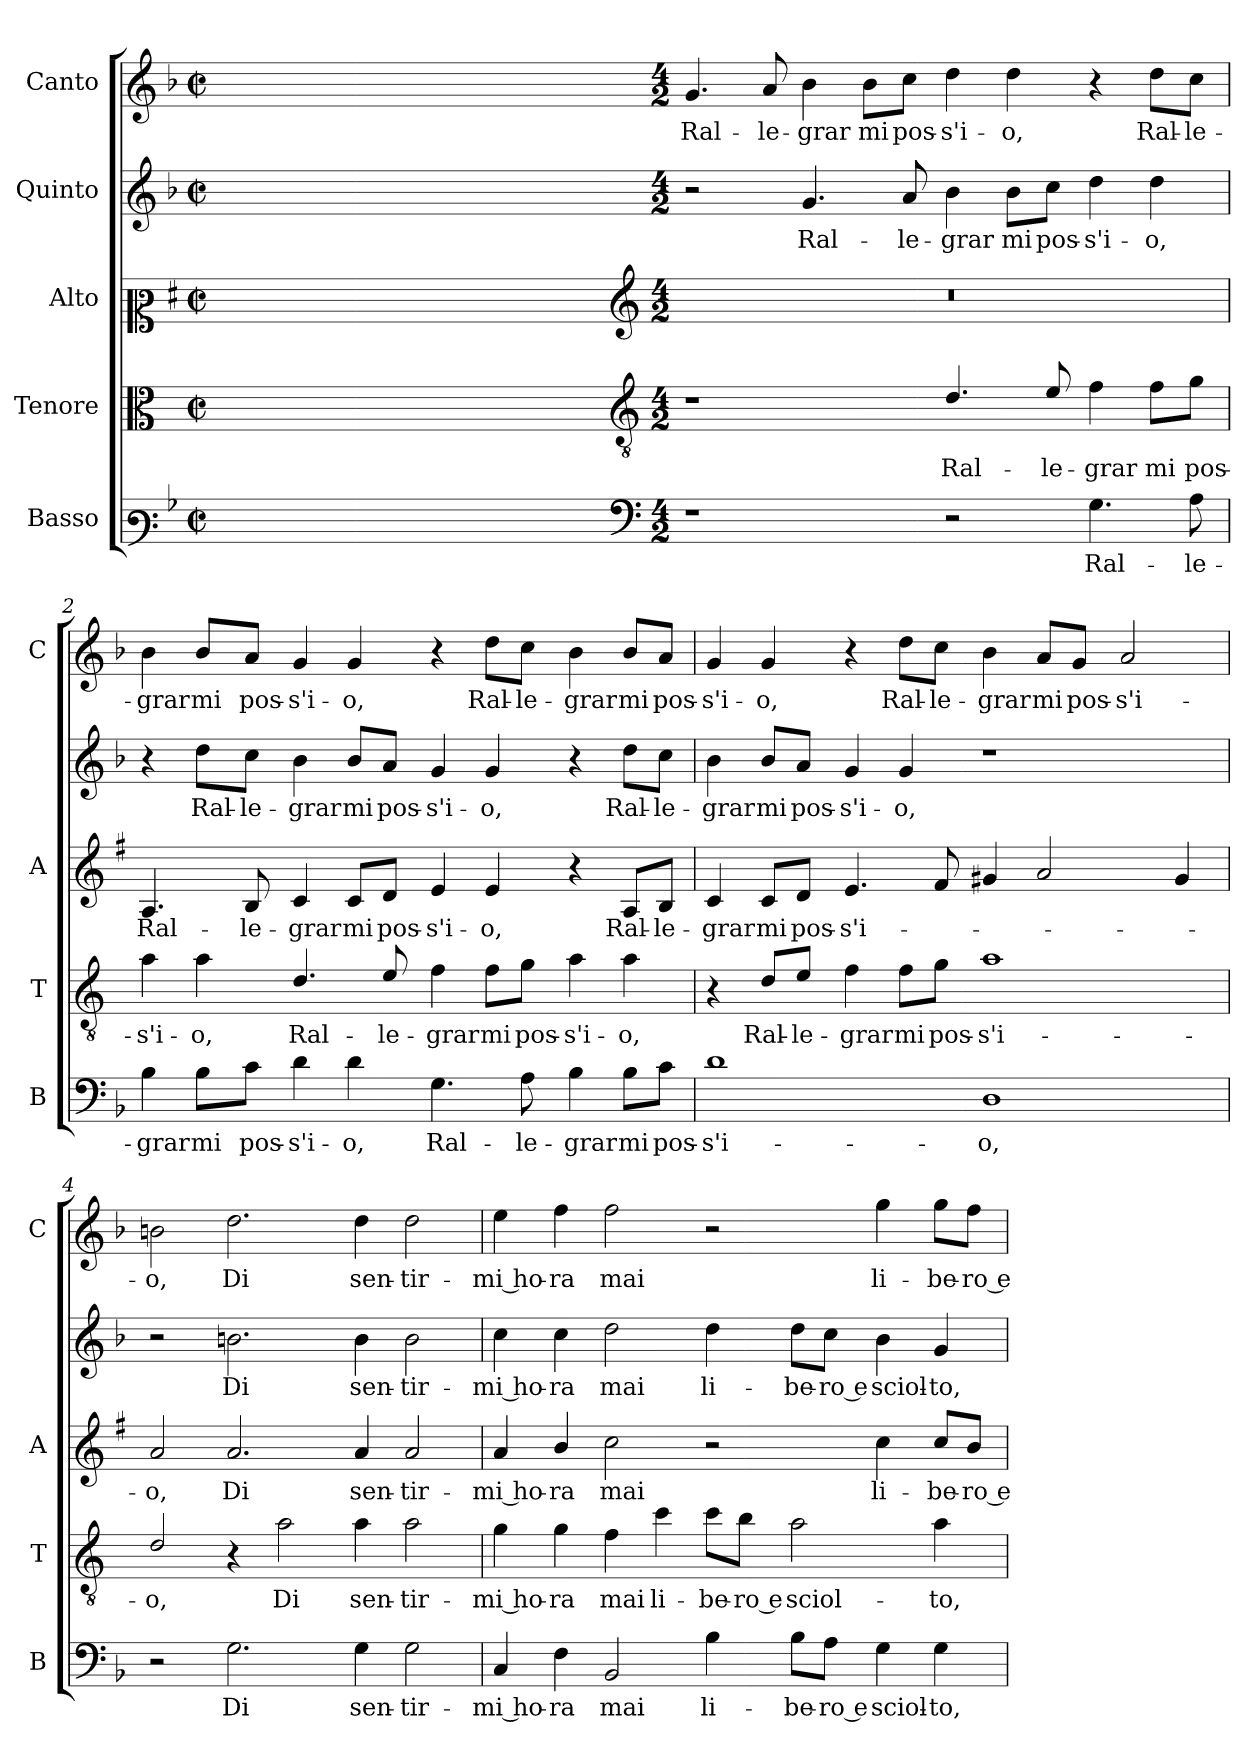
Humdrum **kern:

**kern	**text	**kern	**text	**kern	**text	**kern	**text	**kern	**text
*part5	*part5	*part4	*part4	*part3	*part3	*part2	*part2	*part1	*part1
*staff5	*staff5	*staff4	*staff4	*staff3	*staff3	*staff2	*staff2	*staff1	*staff1
*I"Basso	*	*I"Tenore	*	*I"Alto	*	*I"Quinto	*	*I"Canto	*
*I'B	*	*I'T	*	*I'A	*	*	*	*I'C	*
*clefF3	*	*clefC3	*	*clefC2	*	*clefG2	*	*clefG2	*
*	*	*ITrd4c7	*	*ITrd1c2	*	*	*	*	*
*k[b-]	*	*k[b-]	*	*k[b-]	*	*k[b-]	*	*k[b-]	*
*F:	*	*F:	*	*F:	*	*F:	*	*F:	*
*M2/2	*	*M2/2	*	*M2/2	*	*M2/2	*	*M2/2	*
*met(c|)	*	*met(c|)	*	*met(c|)	*	*met(c|)	*	*met(c|)	*
=	=	=	=	=	=	=	=	=	=
1ryy	.	1ryy	.	1ryy	.	1ryy	.	1ryy	.
=1X-	=1X-	=1X-	=1X-	=1X-	=1X-	=1X-	=1X-	=1X-	=1X-
4ryy	.	4ryy	.	4ryy	.	4ryy	.	4ryy	.
4ryy	.	4ryy	.	4ryy	.	4ryy	.	4ryy	.
4ryy	.	4ryy	.	4ryy	.	4ryy	.	4ryy	.
4ryy	.	4ryy	.	4ryy	.	4ryy	.	4ryy	.
=1-	=1-	=1-	=1-	=1-	=1-	=1-	=1-	=1-	=1-
*clefF4	*	*clefGv2	*	*clefG2	*	*	*	*	*
*M4/2	*	*M4/2	*	*M4/2	*	*M4/2	*	*M4/2	*
!	!	!	!	!	!	!	!	!	!LO:LY:b
1r	.	1r	.	0r	.	2r	.	4.g/	Ral-
!	!	!	!	!	!	!	!	!	!LO:LY:b
.	.	.	.	.	.	.	.	8a/	-le-
!	!	!	!	!	!	!	!LO:LY:b	!	!LO:LY:b
.	.	.	.	.	.	4.g/	Ral-	4b-\	-grar
!	!	!	!	!	!	!	!	!	!LO:LY:b
.	.	.	.	.	.	.	.	8b-\L	mi
!	!	!	!	!	!	!	!LO:LY:b	!	!LO:LY:b
.	.	.	.	.	.	8a/	-le-	8cc\J	pos-
!	!	!	!LO:LY:b	!	!	!	!LO:LY:b	!	!LO:LY:b
2r	.	4.G/	Ral-	.	.	4b-\	-grar	4dd\	-s'i-
!	!	!	!	!	!	!	!LO:LY:b	!	!LO:LY:b
.	.	.	.	.	.	8b-\L	mi	4dd\	-o,
!	!	!	!LO:LY:b	!	!	!	!LO:LY:b	!	!
.	.	8A/	-le-	.	.	8cc\J	pos-	.	.
!	!LO:LY:b	!	!LO:LY:b	!	!	!	!LO:LY:b	!	!
4.G\	Ral-	4B-\	-grar	.	.	4dd\	-s'i-	4r	.
!	!	!	!LO:LY:b	!	!	!	!LO:LY:b	!	!LO:LY:b
.	.	8B-\L	mi	.	.	4dd\	-o,	8dd\L	Ral-
!	!LO:LY:b	!	!LO:LY:b	!	!	!	!	!	!LO:LY:b
8A\	-le-	8c\J	pos-	.	.	.	.	8cc\J	-le-
=2	=2	=2	=2	=2	=2	=2	=2	=2	=2
!	!LO:LY:b	!	!LO:LY:b	!	!LO:LY:b	!	!	!	!LO:LY:b
4B-\	-grar	4d\	-s'i-	4.G/	Ral-	4r	.	4b-\	-grar
!	!LO:LY:b	!	!LO:LY:b	!	!	!	!LO:LY:b	!	!LO:LY:b
8B-\L	mi	4d\	-o,	.	.	8dd\L	Ral-	8b-/L	mi
!	!LO:LY:b	!	!	!	!LO:LY:b	!	!LO:LY:b	!	!LO:LY:b
8c\J	pos-	.	.	8A/	-le-	8cc\J	-le-	8a/J	pos-
!	!LO:LY:b	!	!LO:LY:b	!	!LO:LY:b	!	!LO:LY:b	!	!LO:LY:b
4d\	-s'i-	4.G/	Ral-	4B-/	-grar	4b-\	-grar	4g/	-s'i-
!	!LO:LY:b	!	!	!	!LO:LY:b	!	!LO:LY:b	!	!LO:LY:b
4d\	-o,	.	.	8B-/L	mi	8b-/L	mi	4g/	-o,
!	!	!	!LO:LY:b	!	!LO:LY:b	!	!LO:LY:b	!	!
.	.	8A/	-le-	8c/J	pos-	8a/J	pos-	.	.
!	!LO:LY:b	!	!LO:LY:b	!	!LO:LY:b	!	!LO:LY:b	!	!
4.G\	Ral-	4B-\	-grar	4d/	-s'i-	4g/	-s'i-	4r	.
!	!	!	!LO:LY:b	!	!LO:LY:b	!	!LO:LY:b	!	!LO:LY:b
.	.	8B-\L	mi	4d/	-o,	4g/	-o,	8dd\L	Ral-
!	!LO:LY:b	!	!LO:LY:b	!	!	!	!	!	!LO:LY:b
8A\	-le-	8c\J	pos-	.	.	.	.	8cc\J	-le-
!	!LO:LY:b	!	!LO:LY:b	!	!	!	!	!	!LO:LY:b
4B-\	-grar	4d\	-s'i-	4r	.	4r	.	4b-\	-grar
!	!LO:LY:b	!	!LO:LY:b	!	!LO:LY:b	!	!LO:LY:b	!	!LO:LY:b
8B-\L	mi	4d\	-o,	8G/L	Ral-	8dd\L	Ral-	8b-/L	mi
!	!LO:LY:b	!	!	!	!LO:LY:b	!	!LO:LY:b	!	!LO:LY:b
8c\J	pos-	.	.	8A/J	-le-	8cc\J	-le-	8a/J	pos-
!!LO:LB:g=z
=3	=3	=3	=3	=3	=3	=3	=3	=3	=3
!	!LO:LY:b	!	!	!	!LO:LY:b	!	!LO:LY:b	!	!LO:LY:b
1d	-s'i-	4r	.	4B-/	-grar	4b-\	-grar	4g/	-s'i-
!	!	!	!LO:LY:b	!	!LO:LY:b	!	!LO:LY:b	!	!LO:LY:b
.	.	8G/L	Ral-	8B-/L	mi	8b-/L	mi	4g/	-o,
!	!	!	!LO:LY:b	!	!LO:LY:b	!	!LO:LY:b	!	!
.	.	8A/J	-le-	8c/J	pos-	8a/J	pos-	.	.
!	!	!	!LO:LY:b	!	!LO:LY:b	!	!LO:LY:b	!	!
.	.	4B-\	-grar	4.d/	-s'i-	4g/	-s'i-	4r	.
!	!	!	!LO:LY:b	!	!	!	!LO:LY:b	!	!LO:LY:b
.	.	8B-\L	mi	.	.	4g/	-o,	8dd\L	Ral-
!	!	!	!LO:LY:b	!	!	!	!	!	!LO:LY:b
.	.	8c\J	pos-	8e/	.	.	.	8cc\J	-le-
!	!LO:LY:b	!	!LO:LY:b	!	!	!	!	!	!LO:LY:b
1D	-o,	1d	-s'i-	4f#X/	.	1r	.	4b-\	-grar
!	!	!	!	!	!	!	!	!	!LO:LY:b
.	.	.	.	2g/	.	.	.	8a/L	mi
!	!	!	!	!	!	!	!	!	!LO:LY:b
.	.	.	.	.	.	.	.	8g/J	pos-
!	!	!	!	!	!	!	!	!	!LO:LY:b
.	.	.	.	.	.	.	.	2a/	-s'i-
.	.	.	.	4f#/	.	.	.	.	.
=4	=4	=4	=4	=4	=4	=4	=4	=4	=4
!	!	!	!LO:LY:b	!	!LO:LY:b	!	!	!	!LO:LY:b
2r	.	2G/	-o,	2g/	-o,	2r	.	2bn\	-o,
!	!LO:LY:b	!	!	!	!LO:LY:b	!	!LO:LY:b	!	!LO:LY:b
2.G\	Di	4r	.	2.g/	Di	2.bn\	Di	2.dd\	Di
!	!	!	!LO:LY:b	!	!	!	!	!	!
.	.	2d\	Di	.	.	.	.	.	.
!	!LO:LY:b	!	!LO:LY:b	!	!LO:LY:b	!	!LO:LY:b	!	!LO:LY:b
4G\	sen-	4d\	sen-	4g/	sen-	4b\	sen-	4dd\	sen-
!	!LO:LY:b	!	!LO:LY:b	!	!LO:LY:b	!	!LO:LY:b	!	!LO:LY:b
2G\	-tir-	2d\	-tir-	2g/	-tir-	2b\	-tir-	2dd\	-tir-
=5	=5	=5	=5	=5	=5	=5	=5	=5	=5
!	!LO:LY:b	!	!LO:LY:b	!	!LO:LY:b	!	!LO:LY:b	!	!LO:LY:b
4C/	-mi ho-	4c\	-mi ho-	4g/	-mi ho-	4cc\	-mi ho-	4ee\	-mi ho-
!	!LO:LY:b	!	!LO:LY:b	!	!LO:LY:b	!	!LO:LY:b	!	!LO:LY:b
4F\	-ra	4c\	-ra	4a/	-ra	4cc\	-ra	4ff\	-ra
!	!LO:LY:b	!	!LO:LY:b	!	!LO:LY:b	!	!LO:LY:b	!	!LO:LY:b
2BB-/	mai	4B-\	mai	2b-\	mai	2dd\	mai	2ff\	mai
!	!	!	!LO:LY:b	!	!	!	!	!	!
.	.	4f\	li-	.	.	.	.	.	.
!	!LO:LY:b	!	!LO:LY:b	!	!	!	!LO:LY:b	!	!
4B-\	li-	8f\L	-be-	2r	.	4dd\	li-	2r	.
!	!	!	!LO:LY:b	!	!	!	!	!	!
.	.	8e\J	-ro e	.	.	.	.	.	.
!	!LO:LY:b	!	!LO:LY:b	!	!	!	!LO:LY:b	!	!
8B-\L	-be-	2d\	sciol-	.	.	8dd\L	-be-	.	.
!	!LO:LY:b	!	!	!	!	!	!LO:LY:b	!	!
8A\J	-ro e	.	.	.	.	8cc\J	-ro e	.	.
!	!LO:LY:b	!	!	!	!LO:LY:b	!	!LO:LY:b	!	!LO:LY:b
4G\	sciol-	.	.	4b-\	li-	4b-\	sciol-	4gg\	li-
!	!LO:LY:b	!	!LO:LY:b	!	!LO:LY:b	!	!LO:LY:b	!	!LO:LY:b
4G\	-to,	4d\	-to,	8b-/L	-be-	4g/	-to,	8gg\L	-be-
!	!	!	!	!	!LO:LY:b	!	!	!	!LO:LY:b
.	.	.	.	8a/J	-ro e	.	.	8ff\J	-ro e
=	=	=	=	=	=	=	=	=	=
*-	*-	*-	*-	*-	*-	*-	*-	*-	*-
